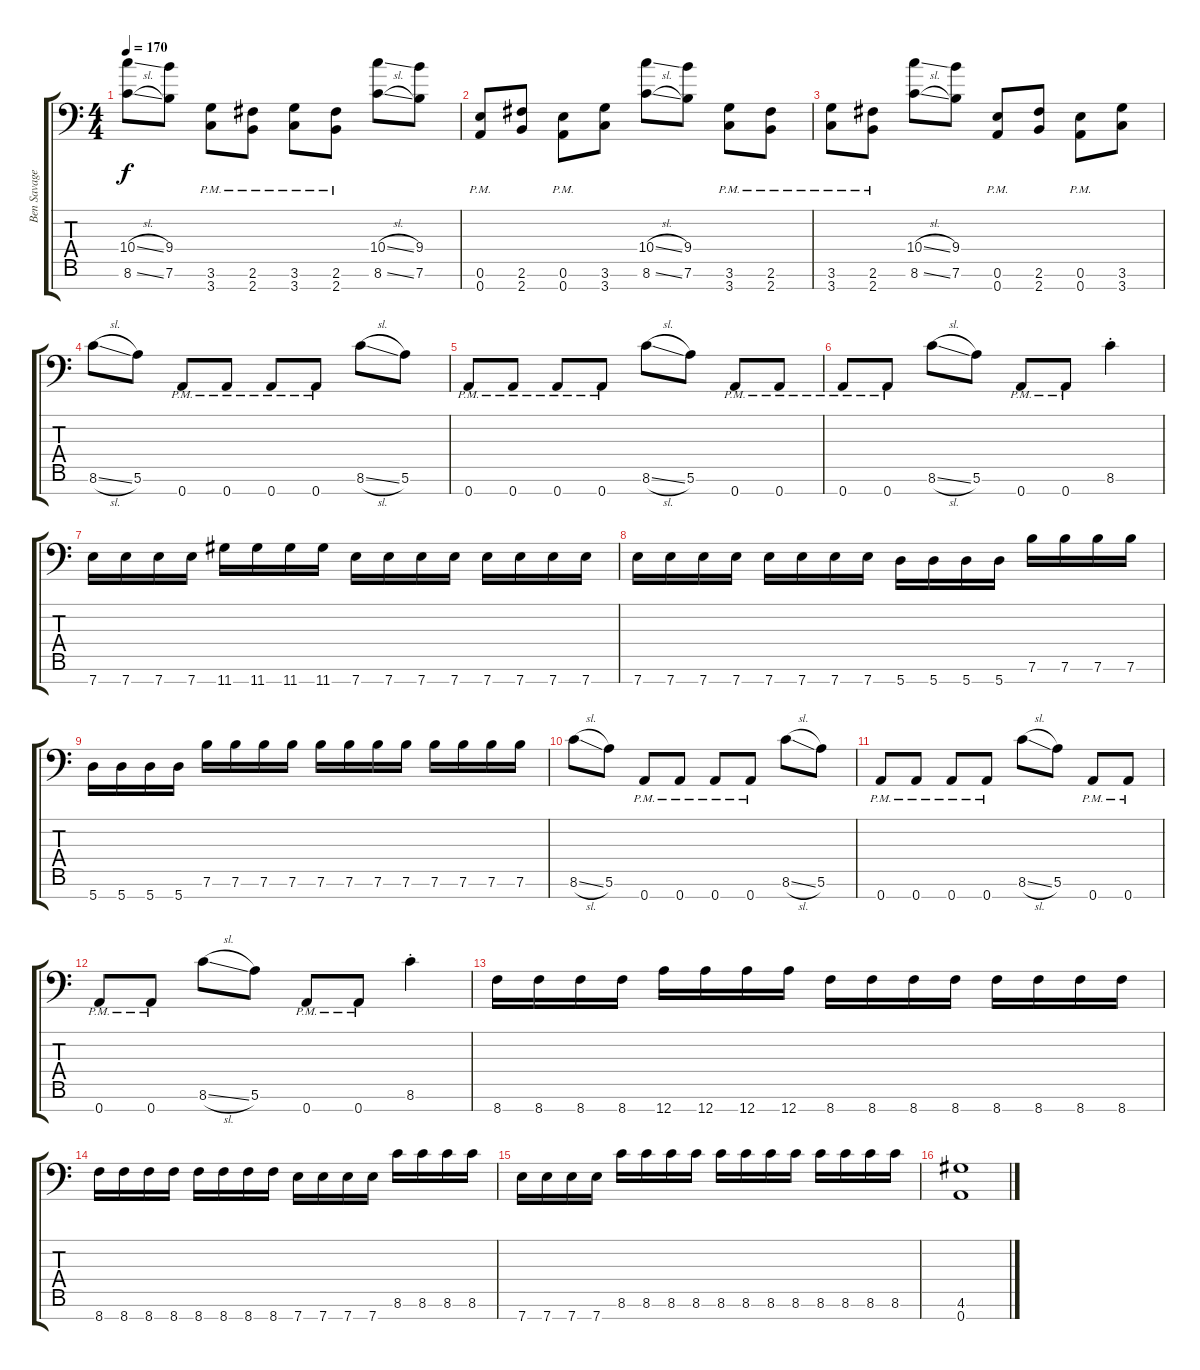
\track ("Ben Savage" "Ben Savage") {instrument distortionguitar}
\staff {score tabs}
\tuning (E4 B3 G3 D3 A2 E2 A1) {hide}
\ts (4 4)
\tempo 170
\clef f4
\ks c
(10.4{sl} 8.6{sl}).8{dy f} (9.4 7.6).8 (3.6{pm} 3.7{pm}).8 (2.6{pm} 2.7{pm}).8 (3.6{pm} 3.7{pm}).8 (2.6{pm} 2.7{pm}).8 (10.4{sl} 8.6{sl}).8 (9.4 7.6).8 |
(0.6{pm} 0.7{pm}).8 (2.6 2.7).8 (0.6{pm} 0.7{pm}).8 (3.6 3.7).8 (10.4{sl} 8.6{sl}).8 (9.4 7.6).8 (3.6{pm} 3.7{pm}).8 (2.6{pm} 2.7{pm}).8 |
(3.6{pm} 3.7{pm}).8 (2.6{pm} 2.7{pm}).8 (10.4{sl} 8.6{sl}).8 (9.4 7.6).8 (0.6{pm} 0.7{pm}).8 (2.6 2.7).8 (0.6{pm} 0.7{pm}).8 (3.6 3.7).8 |
8.6{sl}.8 5.6.8 0.7{pm}.8 0.7{pm}.8 0.7{pm}.8 0.7{pm}.8 8.6{sl}.8 5.6.8 |
0.7{pm}.8 0.7{pm}.8 0.7{pm}.8 0.7{pm}.8 8.6{sl}.8 5.6.8 0.7{pm}.8 0.7{pm}.8 |
0.7{pm}.8 0.7{pm}.8 8.6{sl}.8 5.6.8 0.7{pm}.8 0.7{pm}.8 8.6{st}.4 |
7.7.16 7.7.16 7.7.16 7.7.16 11.7.16 11.7.16 11.7.16 11.7.16 7.7.16 7.7.16 7.7.16 7.7.16 7.7.16 7.7.16 7.7.16 7.7.16 |
7.7.16 7.7.16 7.7.16 7.7.16 7.7.16 7.7.16 7.7.16 7.7.16 5.7.16 5.7.16 5.7.16 5.7.16 7.6.16 7.6.16 7.6.16 7.6.16 |
5.7.16 5.7.16 5.7.16 5.7.16 7.6.16 7.6.16 7.6.16 7.6.16 7.6.16 7.6.16 7.6.16 7.6.16 7.6.16 7.6.16 7.6.16 7.6.16 |
8.6{sl}.8 5.6.8 0.7{pm}.8 0.7{pm}.8 0.7{pm}.8 0.7{pm}.8 8.6{sl}.8 5.6.8 |
0.7{pm}.8 0.7{pm}.8 0.7{pm}.8 0.7{pm}.8 8.6{sl}.8 5.6.8 0.7{pm}.8 0.7{pm}.8 |
0.7{pm}.8 0.7{pm}.8 8.6{sl}.8 5.6.8 0.7{pm}.8 0.7{pm}.8 8.6{st}.4 |
8.7.16 8.7.16 8.7.16 8.7.16 12.7.16 12.7.16 12.7.16 12.7.16 8.7.16 8.7.16 8.7.16 8.7.16 8.7.16 8.7.16 8.7.16 8.7.16 |
8.7.16 8.7.16 8.7.16 8.7.16 8.7.16 8.7.16 8.7.16 8.7.16 7.7.16 7.7.16 7.7.16 7.7.16 8.6.16 8.6.16 8.6.16 8.6.16 |
7.7.16 7.7.16 7.7.16 7.7.16 8.6.16 8.6.16 8.6.16 8.6.16 8.6.16 8.6.16 8.6.16 8.6.16 8.6.16 8.6.16 8.6.16 8.6.16 |
(4.6 0.7).1
